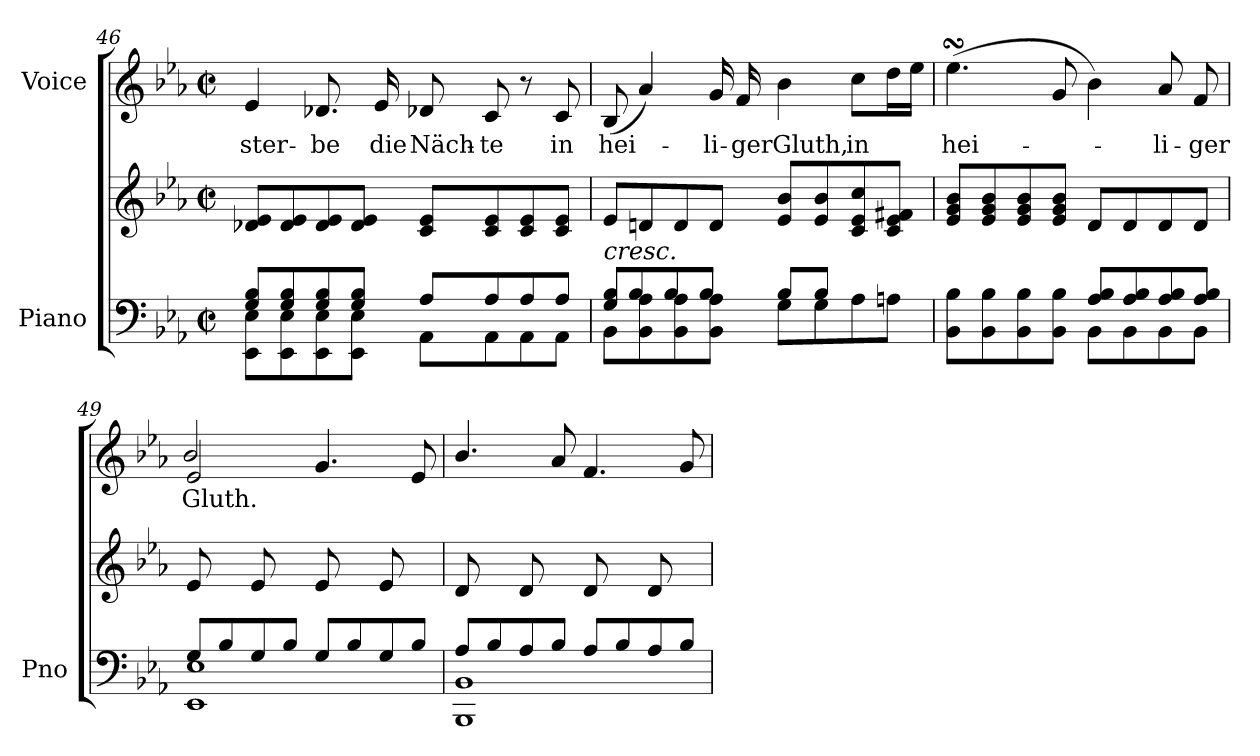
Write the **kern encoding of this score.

**kern	**kern	**kern	**text
*part2	*part2	*part1	*part1
*staff3	*staff2	*staff1	*staff1
*I"Piano	*	*I"Voice	*
*I'Pno	*	*	*
!!LO:LB:g=z
*clefF4	*clefG2	*clefG2	*
*k[b-e-a-]	*k[b-e-a-]	*k[b-e-a-]	*
*M2/2	*M2/2	*M2/2	*
*met(c|)	*met(c|)	*met(c|)	*
=46	=46	=46	=46
*^	*	*	*
!	!	!	!	!LO:LY:b
8G/ 8B-/L	8EE-\ 8E-\L	8d-X/ 8e-/L	4e-/	ster-
8G/ 8B-/	8EE-\ 8E-\	8d-/ 8e-/	.	.
!	!	!	!	!LO:LY:b
8G/ 8B-/	8EE-\ 8E-\	8d-/ 8e-/	8.d-X/	-be
8G/ 8B-/J	8EE-\ 8E-\J	8d-/ 8e-/J	.	.
!	!	!	!	!LO:LY:b
.	.	.	16e-/	die
!	!	!	!	!LO:LY:b
8AA-\L	8A-/L	8c/ 8e-/L	8d-X/	Näch-
!	!	!	!	!LO:LY:b
8AA-\	8A-/	8c/ 8e-/	8c/	-te
8AA-\	8A-/	8c/ 8e-/	8r	.
!	!	!	!	!LO:LY:b
8AA-\J	8A-/J	8c/ 8e-/J	8c/	in
=47	=47	=47	=47	=47
!	!	!LO:TX:b:i:t=cresc.	!	!
!	!	!	!	!LO:LY:b
8BB-\L	8G/ 8B-/L	8e-/L	(8B-/	hei-
8BB-\ 8A-\	8B-/	8dn/	4a-/)	.
8BB-\ 8A-\	8B-/	8d/	.	.
!	!	!	!	!LO:LY:b
8BB-\ 8A-\J	8B-/J	8d/J	16g/	-li-
!	!	!	!	!LO:LY:b
.	.	.	16f/	-ger
!	!	!	!	!LO:LY:b
8G\L	8B-/L	8e-/ 8b-/L	4b-\	Gluth,
8G\	8B-/J	8e-/ 8b-/	.	.
!	!	!	!	!LO:LY:b
8A-\	4ryy	8c/ 8e-/ 8cc/	8cc\L	in
8An\J	.	8c/ 8e-/ 8f#X/J	16dd\L	.
.	.	.	16ee-\JJ	.
=48	=48	=48	=48	=48
!	!	!	!	!LO:LY:b
8BB-\ 8B-\L	2ryy	8e-/ 8g/ 8b-/L	(4.ee-sSSs\	hei-
8BB-\ 8B-\	.	8e-/ 8g/ 8b-/	.	.
8BB-\ 8B-\	.	8e-/ 8g/ 8b-/	.	.
8BB-\ 8B-\J	.	8e-/ 8g/ 8b-/J	8g/	.
8BB-\L	8A-/ 8B-/L	8d/L	4b-\)	.
8BB-\	8A-/ 8B-/	8d/	.	.
!	!	!	!	!LO:LY:b
8BB-\	8A-/ 8B-/	8d/	8a-/	-li-
!	!	!	!	!LO:LY:b
8BB-\J	8A-/ 8B-/J	8d/J	8f/	-ger
!!LO:LB:g=z
=49	=49	=49	=49	=49
*	*^	*	*	*
!	!	!	!	!LO:TX:a:B:t=Clarinetto.	!
!	!	!	!	!	!LO:LY:b
*	*	*	*	*^	*
8ryy	1EE- 1E-	8G/L	8e-/L	2e-/	2b-/	Gluth.
8B-/	.	8B-/	8ryy	.	.	.
8ryy	.	8G/	8e-/	.	.	.
8B-/J	.	8B-/J	8ryy	.	.	.
8ryy	.	8G/L	8e-/L	2ryy	4.g/	.
8B-/	.	8B-/	8ryy	.	.	.
8ryy	.	8G/	8e-/	.	.	.
8B-/J	.	8B-/J	8ryy	.	8e-/	.
*	*	*	*	*v	*v	*
=50	=50	=50	=50	=50	=50
8ryy	1BBB- 1BB-	8A-/L	8d/L	4.b-/	.
8B-/	.	8B-/	8ryy	.	.
8ryy	.	8A-/	8d/	.	.
8B-/J	.	8B-/J	8ryy	8a-/	.
8ryy	.	8A-/L	8d/L	4.f/	.
8B-/	.	8B-/	8ryy	.	.
8ryy	.	8A-/	8d/	.	.
8B-/J	.	8B-/J	8ryy	8g/	.
*v	*v	*v	*	*	*
=	=	=	=
*-	*-	*-	*-
